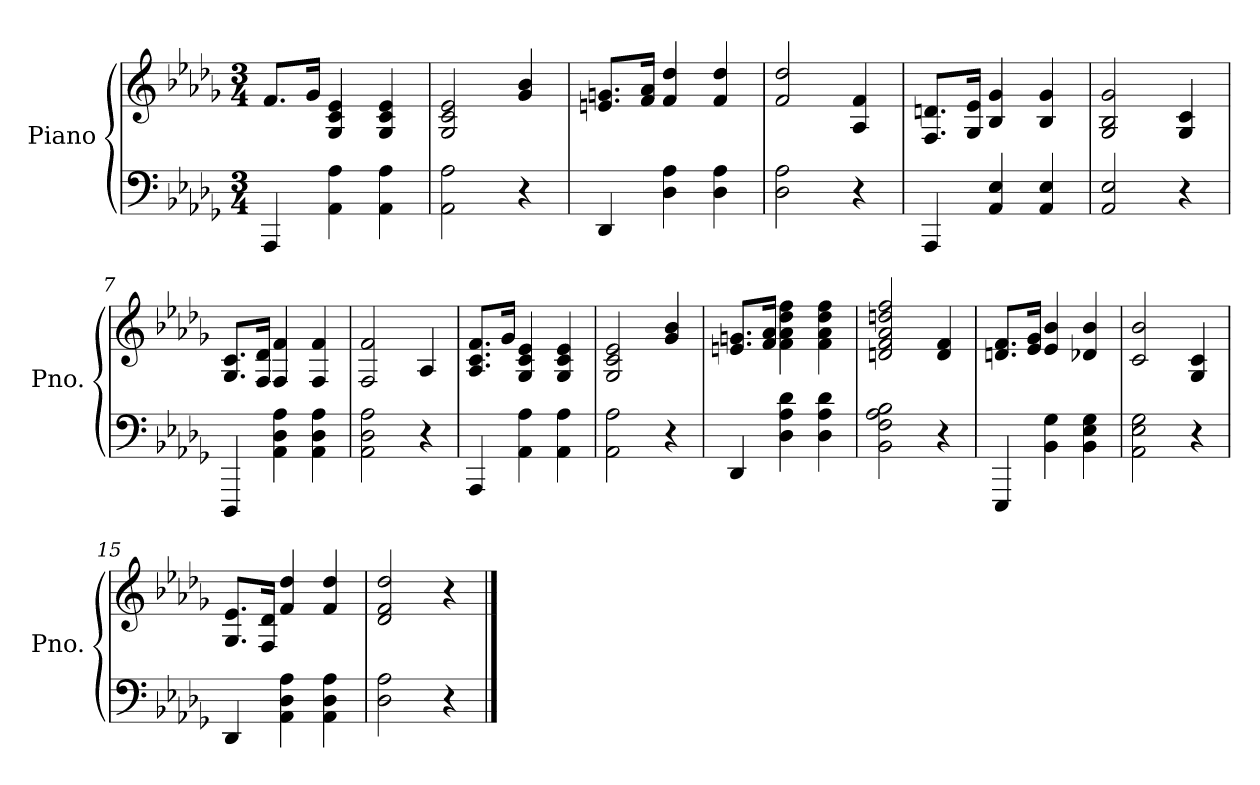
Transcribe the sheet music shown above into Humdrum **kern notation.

**kern	**kern
*part1	*part1
*staff2	*staff1
*I"Piano	*
*I'Pno.	*
*clefF4	*clefG2
*k[b-e-a-d-g-]	*k[b-e-a-d-g-]
*M3/4	*M3/4
*MM84	*MM84
=1	=1
4AAA-/	8.f/L
.	16g-/Jk
4AA-\ 4A-\	4G-/ 4c/ 4e-/
4AA-\ 4A-\	4G-/ 4c/ 4e-/
=2	=2
2AA-\ 2A-\	2G-/ 2c/ 2e-/
4r	4g-/ 4b-/
=3	=3
4DD-/	8.en/ 8.gn/L
.	16f/ 16a-/Jk
4D-\ 4A-\	4f/ 4dd-/
4D-\ 4A-\	4f/ 4dd-/
=4	=4
2D-\ 2A-\	2f/ 2dd-/
4r	4A-/ 4f/
=5	=5
4AAA-/	8.F/ 8.dn/L
.	16G-/ 16e-/Jk
4AA-/ 4E-/	4B-/ 4g-/
4AA-/ 4E-/	4B-/ 4g-/
=6	=6
2AA-/ 2E-/	2G-/ 2B-/ 2g-/
4r	4G-/ 4c/
=7	=7
4DDD-/	8.G-/ 8.c/L
.	16F/ 16d-/Jk
4AA-\ 4D-\ 4A-\	4F/ 4f/
4AA-\ 4D-\ 4A-\	4F/ 4f/
=8	=8
2AA-\ 2D-\ 2A-\	2F/ 2f/
4r	4A-/
=9	=9
4AAA-/	8.A-/ 8.c/ 8.f/L
.	16g-/Jk
4AA-\ 4A-\	4G-/ 4c/ 4e-/
4AA-\ 4A-\	4G-/ 4c/ 4e-/
=10	=10
2AA-\ 2A-\	2G-/ 2c/ 2e-/
4r	4g-/ 4b-/
!!LO:LB:g=z
=11	=11
4DD-/	8.en/ 8.gn/L
.	16f/ 16a-/Jk
4D-\ 4A-\ 4d-\	4f\ 4a-\ 4dd-\ 4ff\
4D-\ 4A-\ 4d-\	4f\ 4a-\ 4dd-\ 4ff\
=12	=12
2BB-\ 2F\ 2A-\ 2B-\	2dn/ 2f/ 2a-/ 2ddn/ 2ff/
4r	4d/ 4f/
=13	=13
4EEE-/	8.dn/ 8.f/L
.	16e-/ 16g-/Jk
4BB-\ 4G-\	4e-/ 4b-/
4BB-\ 4E-\ 4G-\	4d-X/ 4b-/
=14	=14
2AA-\ 2E-\ 2G-\	2c/ 2b-/
4r	4G-/ 4c/
=15	=15
4DD-/	8.G-/ 8.e-/L
.	16F/ 16d-/Jk
4AA-\ 4D-\ 4A-\	4f/ 4dd-/
4AA-\ 4D-\ 4A-\	4f/ 4dd-/
=16	=16
2D-\ 2A-\	2d-/ 2f/ 2dd-/
4r	4r
==	==
*-	*-
